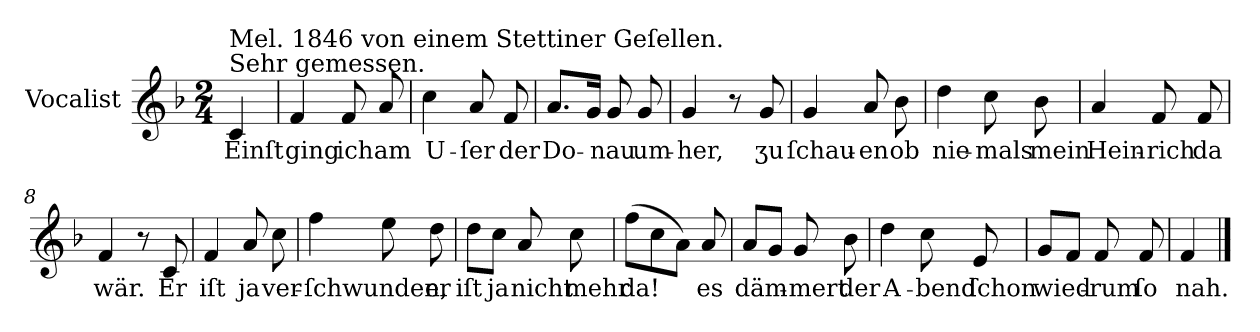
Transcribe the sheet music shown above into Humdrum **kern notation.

**kern	**text
*part1	*part1
*staff1	*staff1
*I"Vocalist	*
*k[b-]	*
*F:	*
*M2/4	*
=	=
!LO:TX:a:t=Sehr gemessen.	!
!LO:TX:a:t=Mel. 1846 von einem Stettiner Geſellen.	!
4c	Einſt
=1	=1
4f	ging
8f	ich
8a	am
=2	=2
4cc	U-
8a	-ſer
8f	der
=3	=3
8.aL	Do-
16gJk	.
8g	-nau
8g	um-
=4	=4
4g	-her,
8r	.
8g	ʒu
=5	=5
4g	ſchau-
8a	-en
8b-	ob
=6	=6
4dd	nie-
8cc	-mals
8b-	mein
=7	=7
4a	Hein-
8f	-rich
8f	da
=8	=8
4f	wär.
8r	.
8c	Er
=9	=9
4f	iſt
8a	ja
8cc	ver-
=10	=10
4ff	-ſchwunden,
8ee	.
8dd	er
=11	=11
8ddL	iſt
8ccJ	ja
8a	nicht
8cc	mehr
=12	=12
(8ffL	da!
8cc	.
8aJ)	.
8a	es
=13	=13
8aL	däm-
8gJ	.
8g	-mert
8b-	der
=14	=14
4dd	A-
8cc	-bend
8e	ſchon
=15	=15
8gL	wied-
8fJ	.
8f	-rum
8f	ſo
=16	=16
4f	nah.
==	==
*-	*-
